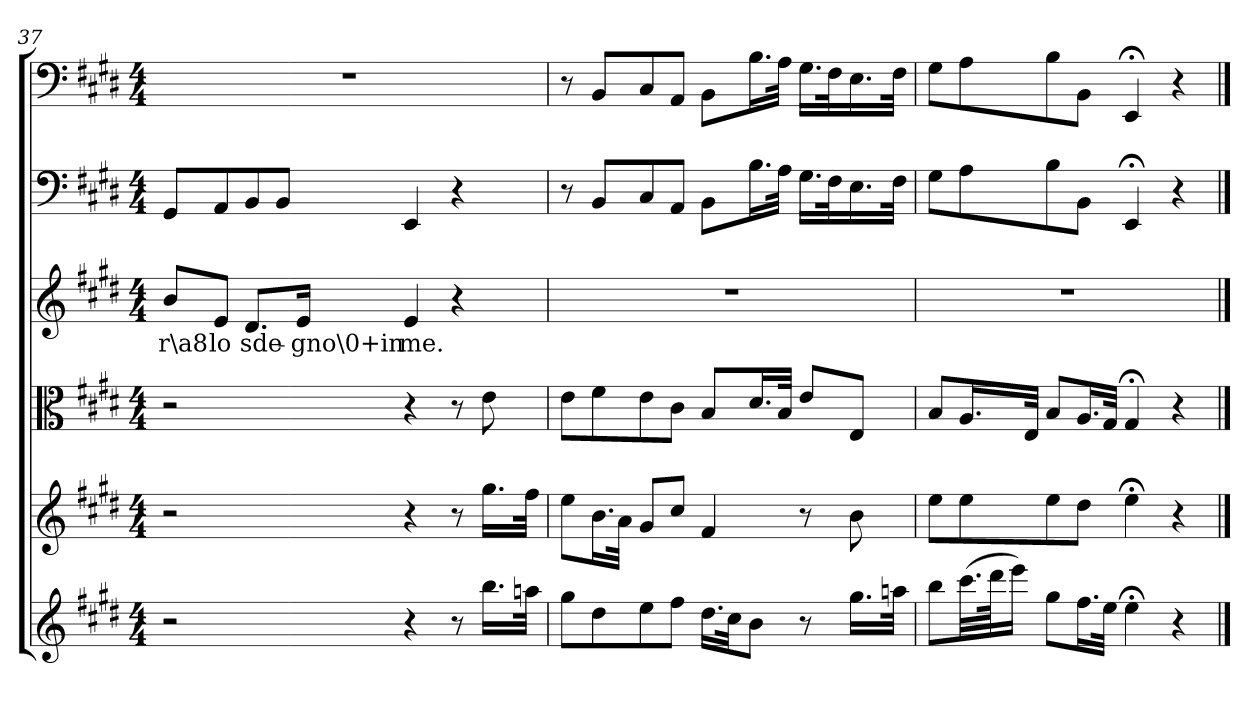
**kern	**kern	**kern	**kern	**text	**kern	**kern
*part6	*part5	*part4	*part3	*part3	*part2	*part1
*staff6	*staff5	*staff4	*staff3	*staff3	*staff2	*staff1
*clefG2	*clefG2	*clefC3	*clefG2	*	*clefF4	*clefF4
*k[f#c#g#d#]	*k[f#c#g#d#]	*k[f#c#g#d#]	*k[f#c#g#d#]	*	*k[f#c#g#d#]	*k[f#c#g#d#]
*E:	*E:	*E:	*E:	*	*E:	*E:
*M4/4	*M4/4	*M4/4	*M4/4	*	*M4/4	*M4/4
=37	=37	=37	=37	=37	=37	=37
2r	2r	2r	8b/L	-r\a8	8GG#/L	1r
.	.	.	8e/J	lo	8AA/	.
.	.	.	8.d#/L	sde-	8BB/	.
.	.	.	.	.	8BB/J	.
.	.	.	16e/Jk	-gno\0+in	.	.
4r	4r	4r	4e/	me.	4EE/	.
8r	8r	8r	4r	.	4r	.
16.bb\LL	16.gg#\LL	8e\	.	.	.	.
32aan\JJk	32ff#\JJk	.	.	.	.	.
=38	=38	=38	=38	=38	=38	=38
8gg#\L	8ee\L	8e\L	1r	.	8r	8r
8dd#\	16.b\L	8f#\	.	.	8BB/L	8BB/L
.	32a\JJk	.	.	.	.	.
8ee\	8g#/L	8e\	.	.	8C#/	8C#/
8ff#\J	8cc#/J	8c#\J	.	.	8AA/J	8AA/J
16.dd#\LL	4f#/	8B/L	.	.	8BB\L	8BB\L
32cc#\JK	.	.	.	.	.	.
8b\J	.	16.d#/L	.	.	16.B\L	16.B\L
.	.	32B/JJk	.	.	32A\JJk	32A\JJk
8r	8r	8e/L	.	.	16.G#\LL	16.G#\LL
.	.	.	.	.	32F#\K	32F#\K
16.gg#\LL	8b\	8E/J	.	.	16.E\	16.E\
32aan\JJk	.	.	.	.	32F#\JJk	32F#\JJk
=39	=39	=39	=39	=39	=39	=39
8bb\L	8ee\L	8B/L	1r	.	8G#\L	8G#\L
(32.ccc#\LL	8ee\	16.A/L	.	.	8A\	8A\
64ddd#\JK	.	.	.	.	.	.
16eee\JJ)	.	.	.	.	.	.
.	.	32E/JJk	.	.	.	.
8gg#\L	8ee\	8B/L	.	.	8B\	8B\
16.ff#\L	8dd#\J	16.A/L	.	.	8BB\J	8BB\J
32ee\JJk	.	32G#/JJk	.	.	.	.
4ee;<\	4ee;<\	4G#;</	.	.	4EE;</	4EE;</
4r	4r	4r	.	.	4r	4r
==	==	==	==	==	==	==
*-	*-	*-	*-	*-	*-	*-
